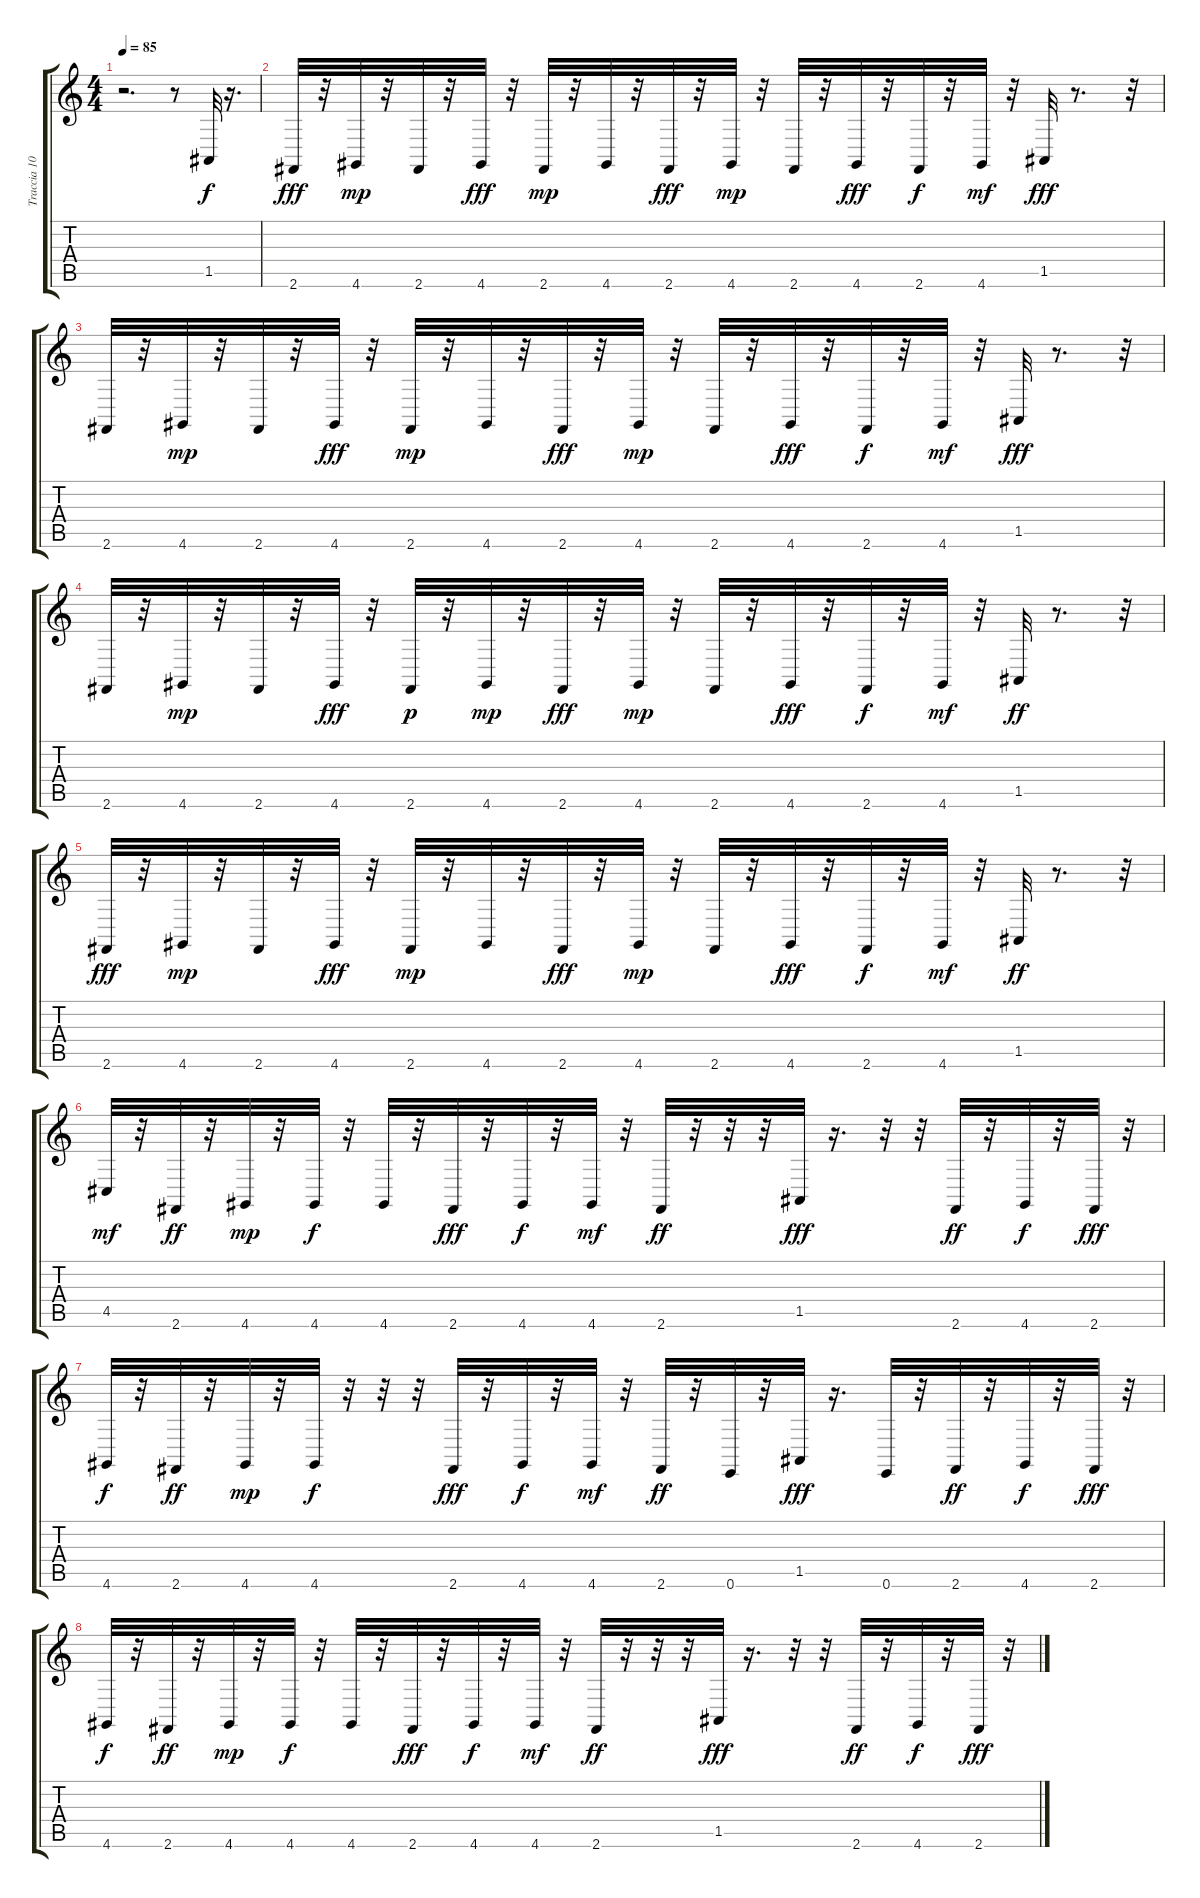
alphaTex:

\track ("Traccia 10" "Traccia 10") {instrument drawbarorgan}
\staff {score tabs}
\tuning (E4 B3 G3 D3 A2 E2) {hide}
\ts (4 4)
\tempo 85
\clef g2
\ks c
r.2{d dy f} r.8 1.5.32 r.16{d} |
2.6.32{dy fff} r.32 4.6.32{dy mp} r.32 2.6.32 r.32 4.6.32{dy fff} r.32 2.6.32{dy mp} r.32 4.6.32 r.32 2.6.32{dy fff} r.32 4.6.32{dy mp} r.32 2.6.32 r.32 4.6.32{dy fff} r.32 2.6.32{dy f} r.32 4.6.32{dy mf} r.32 1.5.32{dy fff} r.8{d} r.32 |
2.6.32 r.32 4.6.32{dy mp} r.32 2.6.32 r.32 4.6.32{dy fff} r.32 2.6.32{dy mp} r.32 4.6.32 r.32 2.6.32{dy fff} r.32 4.6.32{dy mp} r.32 2.6.32 r.32 4.6.32{dy fff} r.32 2.6.32{dy f} r.32 4.6.32{dy mf} r.32 1.5.32{dy fff} r.8{d} r.32 |
2.6.32 r.32 4.6.32{dy mp} r.32 2.6.32 r.32 4.6.32{dy fff} r.32 2.6.32{dy p} r.32 4.6.32{dy mp} r.32 2.6.32{dy fff} r.32 4.6.32{dy mp} r.32 2.6.32 r.32 4.6.32{dy fff} r.32 2.6.32{dy f} r.32 4.6.32{dy mf} r.32 1.5.32{dy ff} r.8{d} r.32 |
2.6.32{dy fff} r.32 4.6.32{dy mp} r.32 2.6.32 r.32 4.6.32{dy fff} r.32 2.6.32{dy mp} r.32 4.6.32 r.32 2.6.32{dy fff} r.32 4.6.32{dy mp} r.32 2.6.32 r.32 4.6.32{dy fff} r.32 2.6.32{dy f} r.32 4.6.32{dy mf} r.32 1.5.32{dy ff} r.8{d} r.32 |
4.5.32{dy mf} r.32 2.6.32{dy ff} r.32 4.6.32{dy mp} r.32 4.6.32{dy f} r.32 4.6.32 r.32 2.6.32{dy fff} r.32 4.6.32{dy f} r.32 4.6.32{dy mf} r.32 2.6.32{dy ff} r.32 r.32 r.32 1.5.32{dy fff} r.16{d} r.32 r.32 2.6.32{dy ff} r.32 4.6.32{dy f} r.32 2.6.32{dy fff} r.32 |
4.6.32{dy f} r.32 2.6.32{dy ff} r.32 4.6.32{dy mp} r.32 4.6.32{dy f} r.32 r.32 r.32 2.6.32{dy fff} r.32 4.6.32{dy f} r.32 4.6.32{dy mf} r.32 2.6.32{dy ff} r.32 0.6.32 r.32 1.5.32{dy fff} r.16{d} 0.6.32 r.32 2.6.32{dy ff} r.32 4.6.32{dy f} r.32 2.6.32{dy fff} r.32 |
4.6.32{dy f} r.32 2.6.32{dy ff} r.32 4.6.32{dy mp} r.32 4.6.32{dy f} r.32 4.6.32 r.32 2.6.32{dy fff} r.32 4.6.32{dy f} r.32 4.6.32{dy mf} r.32 2.6.32{dy ff} r.32 r.32 r.32 1.5.32{dy fff} r.16{d} r.32 r.32 2.6.32{dy ff} r.32 4.6.32{dy f} r.32 2.6.32{dy fff} r.32
